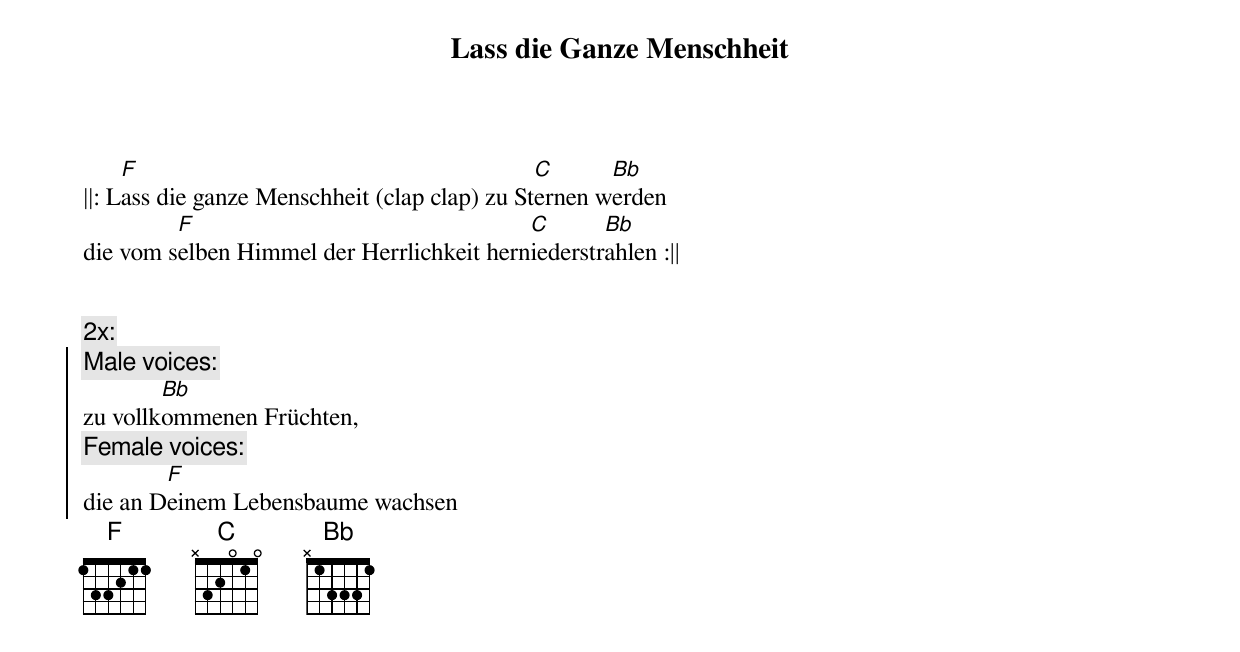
{title: Lass die Ganze Menschheit}
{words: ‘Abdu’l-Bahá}
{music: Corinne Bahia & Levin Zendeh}

||: L[F]ass die ganze Menschheit (clap clap) zu St[C]ernen w[Bb]erden
die vom s[F]elben Himmel der Herrlichkeit hern[C]iederstr[Bb]ahlen :||


{c: 2x:}
{soc}
{c: Male voices:}
zu vollk[Bb]ommenen Früchten,
{c: Female voices:}
die an D[F]einem Lebensbaume wachsen
{eoc}
